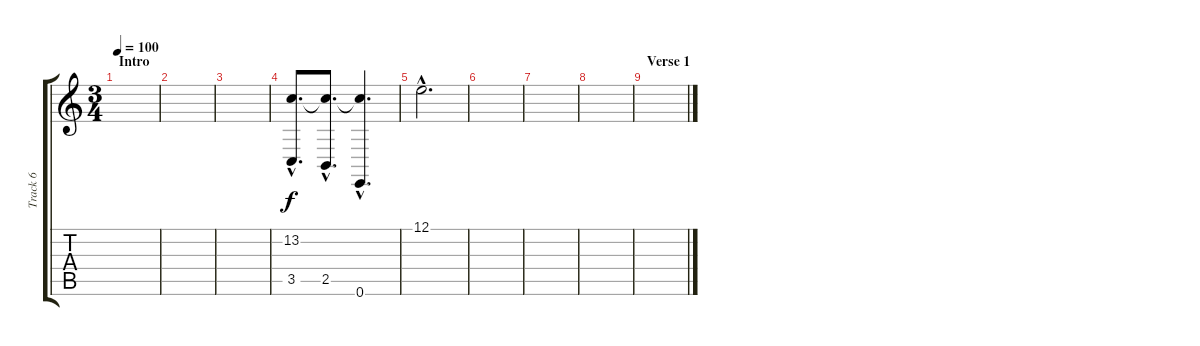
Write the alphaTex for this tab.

\track ("Track 6" "Track 6") {instrument fx6goblins}
\staff {score tabs}
\tuning (E4 B3 G3 D3 A2 E2) {hide}
\ts (3 4)
\section ("" "Intro")
\tempo 100
\clef g2
\ks c
|
|
|
(13.2{hac} 3.5{hac}).8{d} (13.2{hac t} 2.5{hac}).8{d} (13.2{hac t} 0.6{hac}).4{d} |
12.1{hac}.2{d dy f} |
|
|
|
\section ("" "Verse 1")
